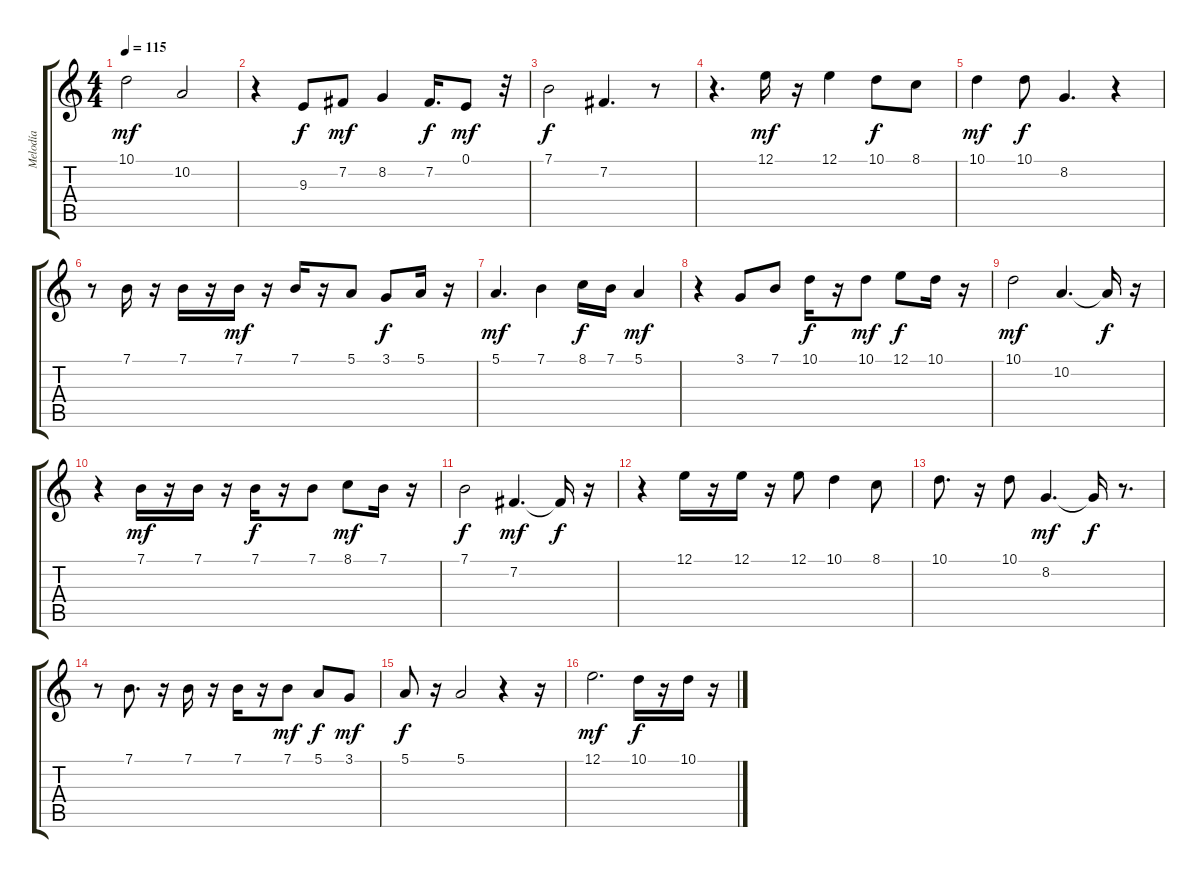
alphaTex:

\track ("Melodía" "Melodía") {instrument voiceoohs}
\staff {score tabs}
\tuning (E4 B3 G3 D3 A2 E2) {hide}
\ts (4 4)
\tempo 115
\clef g2
\ks c
10.1.2{dy mf} 10.2.2 |
r.4 9.3.8{dy f} 7.2.8{dy mf} 8.2.4 7.2.16{d dy f} 0.1.8{dy mf} r.32 |
7.1.2{dy f} 7.2.4{d} r.8 |
r.4{d} 12.1.16{dy mf} r.16 12.1.4 10.1.8{dy f} 8.1.8 |
10.1.4{dy mf} 10.1.8{dy f} 8.2.4{d} r.4 |
r.8 7.1.16 r.16 7.1.16 r.16 7.1.16{dy mf} r.16 7.1.16 r.16 5.1.8 3.1.8{dy f} 5.1.16 r.16 |
5.1.4{d dy mf} 7.1.4 8.1.16{dy f} 7.1.16 5.1.4{dy mf} |
r.4 3.1.8 7.1.8 10.1.16{dy f} r.16 10.1.8{dy mf} 12.1.8{dy f} 10.1.16 r.16 |
10.1.2{dy mf} 10.2.4{d} 10.2{t}.16{dy f} r.16 |
r.4 7.1.16{dy mf} r.16 7.1.16 r.16 7.1.16{dy f} r.16 7.1.8 8.1.8{dy mf} 7.1.16 r.16 |
7.1.2{dy f} 7.2.4{d dy mf} 7.2{t}.16{dy f} r.16 |
r.4 12.1.16 r.16 12.1.16 r.16 12.1.8 10.1.4 8.1.8 |
10.1.8{d} r.16 10.1.8 8.2.4{d dy mf} 8.2{t}.16{dy f} r.8{d} |
r.8 7.1.8{d} r.16 7.1.16 r.16 7.1.16 r.16 7.1.8{dy mf} 5.1.8{dy f} 3.1.8{dy mf} |
5.1.8{dy f} r.16 5.1.2 r.4 r.16 |
12.1.2{d dy mf} 10.1.16{dy f} r.16 10.1.16 r.16
